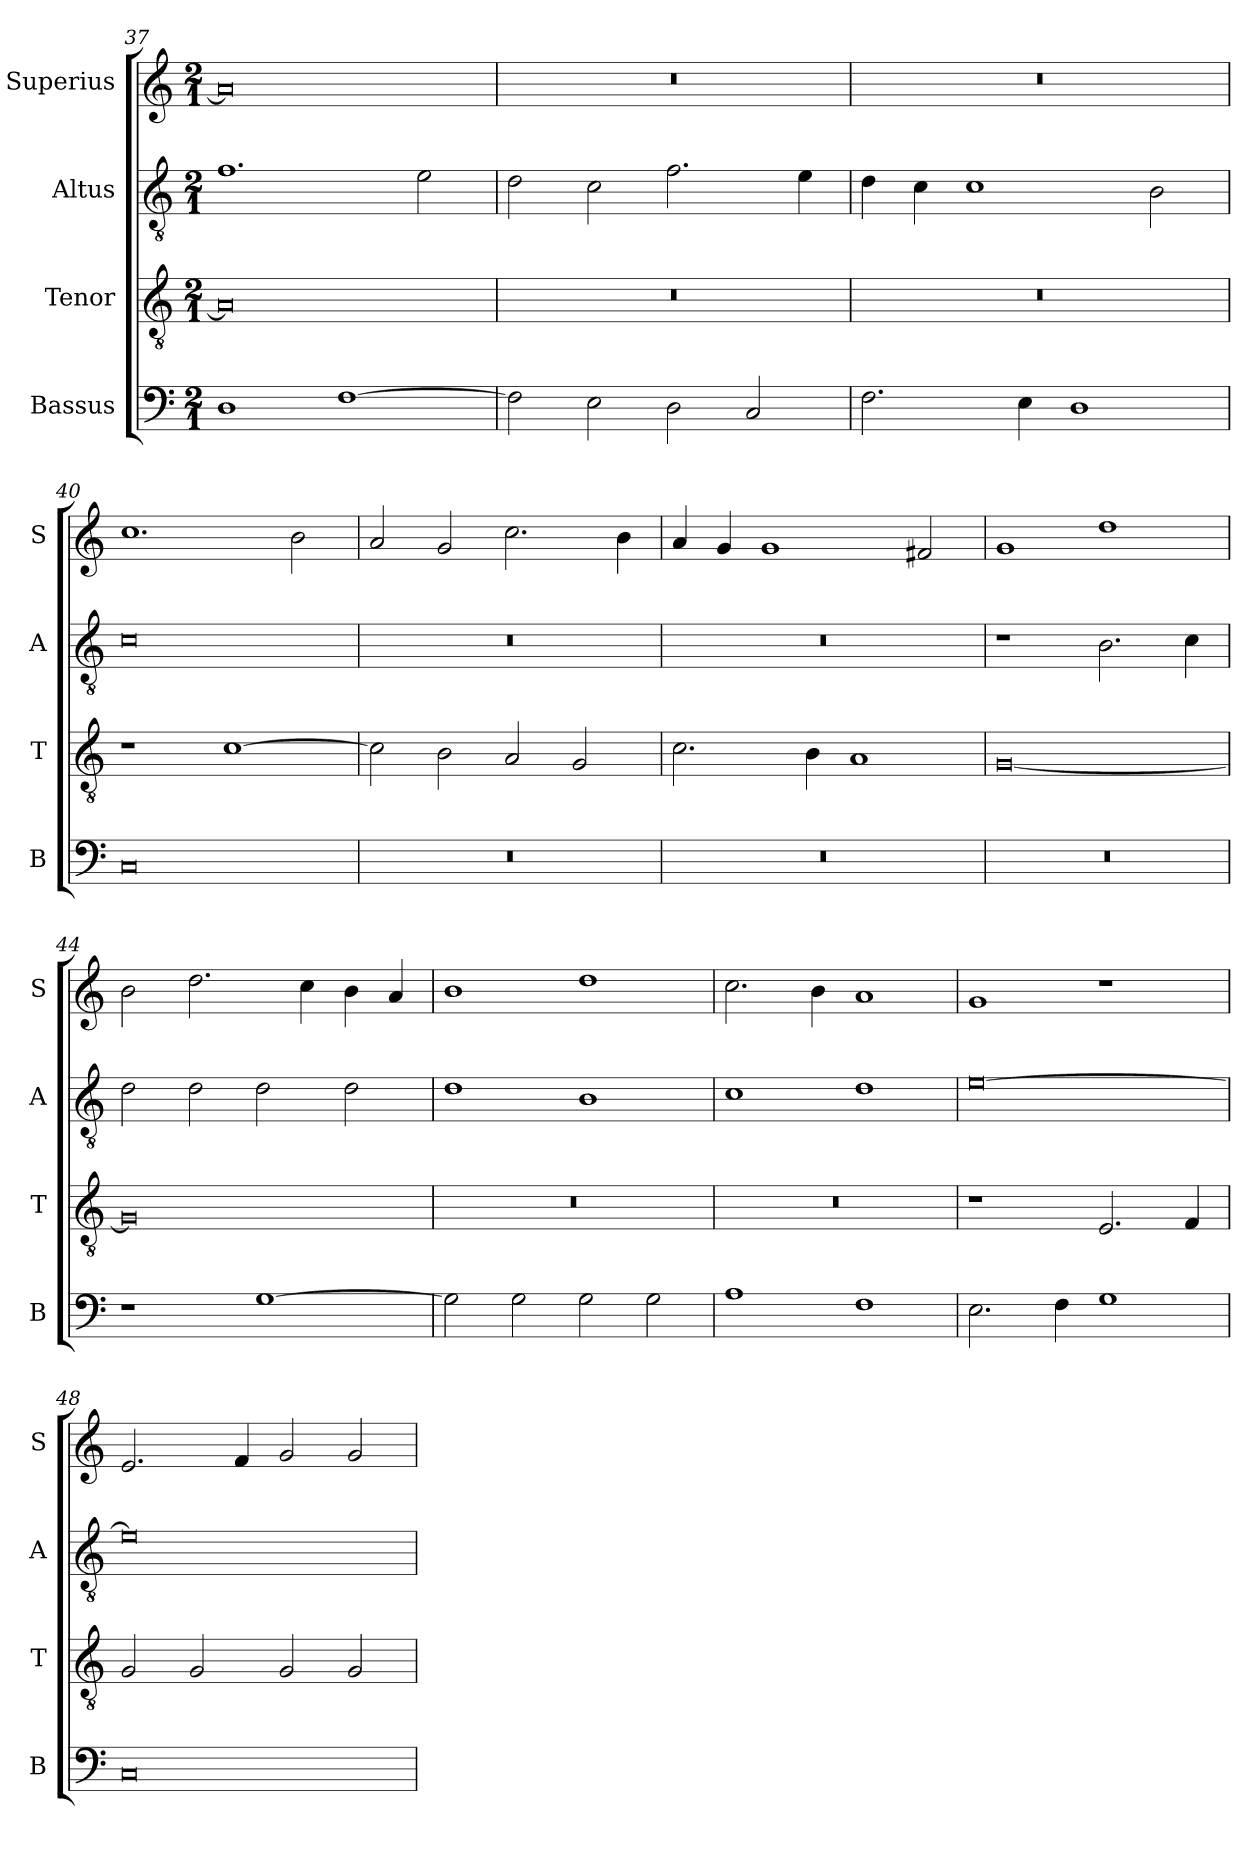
**kern	**kern	**kern	**kern
*part4	*part3	*part2	*part1
*staff4	*staff3	*staff2	*staff1
*I"Bassus	*I"Tenor	*I"Altus	*I"Superius
*I'B	*I'T	*I'A	*I'S
*clefF4	*clefGv2	*clefGv2	*clefG2
*k[]	*k[]	*k[]	*k[]
*M2/1	*M2/1	*M2/1	*M2/1
=37	=37	=37	=37
1D	0A]	1.f	0a]
[1F	.	.	.
.	.	2e\	.
=38	=38	=38	=38
2F\]	0r	2d\	0r
2E\	.	2c\	.
2D\	.	2.f\	.
2C/	.	.	.
.	.	4e\	.
=39	=39	=39	=39
2.F\	0r	4d\	0r
.	.	4c\	.
.	.	1c	.
4E\	.	.	.
1D	.	.	.
.	.	2B\	.
=40	=40	=40	=40
0C	1r	0c	1.cc
.	[1c	.	.
.	.	.	2b\
=41	=41	=41	=41
0r	2c\]	0r	2a/
.	2B\	.	2g/
.	2A/	.	2.cc\
.	2G/	.	.
.	.	.	4b\
=42	=42	=42	=42
0r	2.c\	0r	4a/
.	.	.	4g/
.	.	.	1g
.	4B\	.	.
.	1A	.	.
.	.	.	2f#X/
=43	=43	=43	=43
0r	[0G	1r	1g
.	.	2.B\	1dd
.	.	4c\	.
=44	=44	=44	=44
1r	0G]	2d\	2b\
.	.	2d\	2.dd\
[1G	.	2d\	.
.	.	.	4cc\
.	.	2d\	4b\
.	.	.	4a/
=45	=45	=45	=45
2G\]	0r	1d	1b
2G\	.	.	.
2G\	.	1B	1dd
2G\	.	.	.
=46	=46	=46	=46
1A	0r	1c	2.cc\
.	.	.	4b\
1F	.	1d	1a
=47	=47	=47	=47
2.E\	1r	[0e	1g
4F\	.	.	.
1G	2.E/	.	1r
.	4F/	.	.
=48	=48	=48	=48
0C	2G/	0e]	2.e/
.	2G/	.	.
.	.	.	4f/
.	2G/	.	2g/
.	2G/	.	2g/
=	=	=	=
*-	*-	*-	*-
